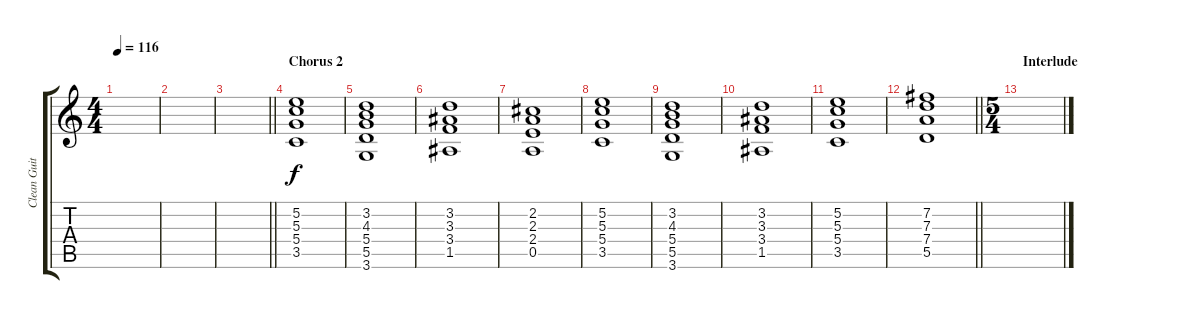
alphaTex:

\track ("Clean Guitar Chorus" "Clean Guit") {instrument electricguitarjazz}
\staff {score tabs}
\tuning (E4 B3 G3 D3 A2 E2) {hide}
\ts (4 4)
\tempo 116
\clef g2
\ks c
|
|
\barLineRight lightlight
|
\section ("" "Chorus 2")
(5.2 5.3 5.4 3.5).1 |
(3.2 4.3 5.4 5.5 3.6).1 |
(3.2 3.3 3.4 1.5).1 |
(2.2 2.3 2.4 0.5).1 |
(5.2 5.3 5.4 3.5).1 |
(3.2 4.3 5.4 5.5 3.6).1 |
(3.2 3.3 3.4 1.5).1 |
(5.2 5.3 5.4 3.5).1 |
\barLineRight lightlight
(7.2 7.3 7.4 5.5).1 |
\ts (5 4)
\section ("" "Interlude")
